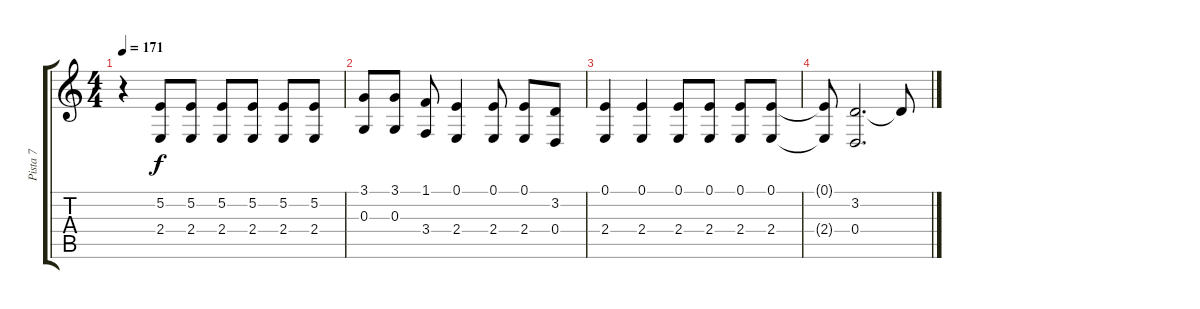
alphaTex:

\track ("Pista 7" "Pista 7") {instrument electricgrandpiano}
\staff {score tabs}
\tuning (E4 B3 G3 D3 A2 E2) {hide}
\ts (4 4)
\tempo 171
\clef g2
\ks c
r.4{dy f} (5.2 2.4).8 (5.2 2.4).8 (5.2 2.4).8 (5.2 2.4).8 (5.2 2.4).8 (5.2 2.4).8 |
(3.1 0.3).8 (3.1 0.3).8 (1.1 3.4).8 (0.1 2.4).4 (0.1 2.4).8 (0.1 2.4).8 (3.2 0.4).8 |
(0.1 2.4).4 (0.1 2.4).4 (0.1 2.4).8 (0.1 2.4).8 (0.1 2.4).8 (0.1 2.4).8 |
(0.1{t} 2.4{t}).8 (3.2 0.4).2{d} 3.2{t}.8
